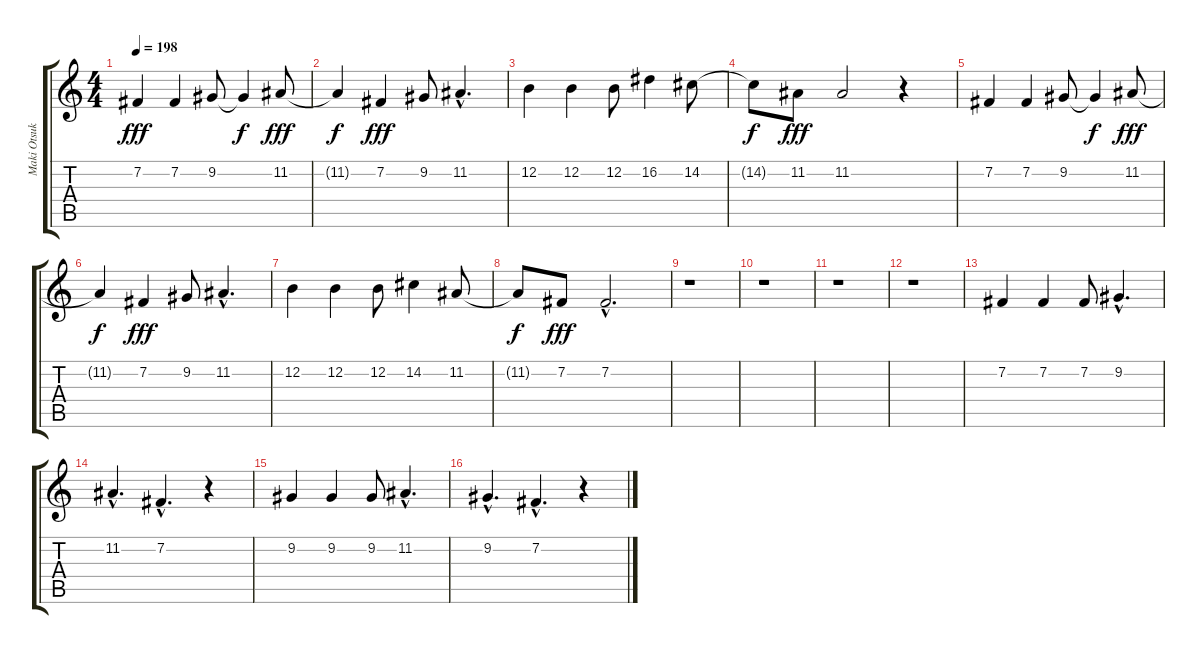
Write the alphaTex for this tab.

\track ("Maki Otsuki (Vocal)" "Maki Otsuk") {instrument lead1square}
\staff {score tabs}
\tuning (E4 B3 G3 D3 A2 E2) {hide}
\ts (4 4)
\tempo 198
\clef g2
\ks c
7.2.4{dy fff} 7.2.4 9.2.8 9.2{t}.4{dy f} 11.2.8{dy fff} |
11.2{t}.4{dy f} 7.2.4{dy fff} 9.2.8 11.2{hac}.4{d} |
12.2.4 12.2.4 12.2.8 16.2.4 14.2.8 |
14.2{t}.8{dy f} 11.2.8{dy fff} 11.2.2 r.4 |
7.2.4 7.2.4 9.2.8 9.2{t}.4{dy f} 11.2.8{dy fff} |
11.2{t}.4{dy f} 7.2.4{dy fff} 9.2.8 11.2{hac}.4{d} |
12.2.4 12.2.4 12.2.8 14.2.4 11.2.8 |
11.2{t}.8{dy f} 7.2.8{dy fff} 7.2{hac}.2{d} |
r.1 |
r.1 |
r.1 |
r.1 |
7.2.4 7.2.4 7.2.8 9.2{hac}.4{d} |
11.2{hac}.4{d} 7.2{hac}.4{d} r.4 |
9.2.4 9.2.4 9.2.8 11.2{hac}.4{d} |
9.2{hac}.4{d} 7.2{hac}.4{d} r.4
